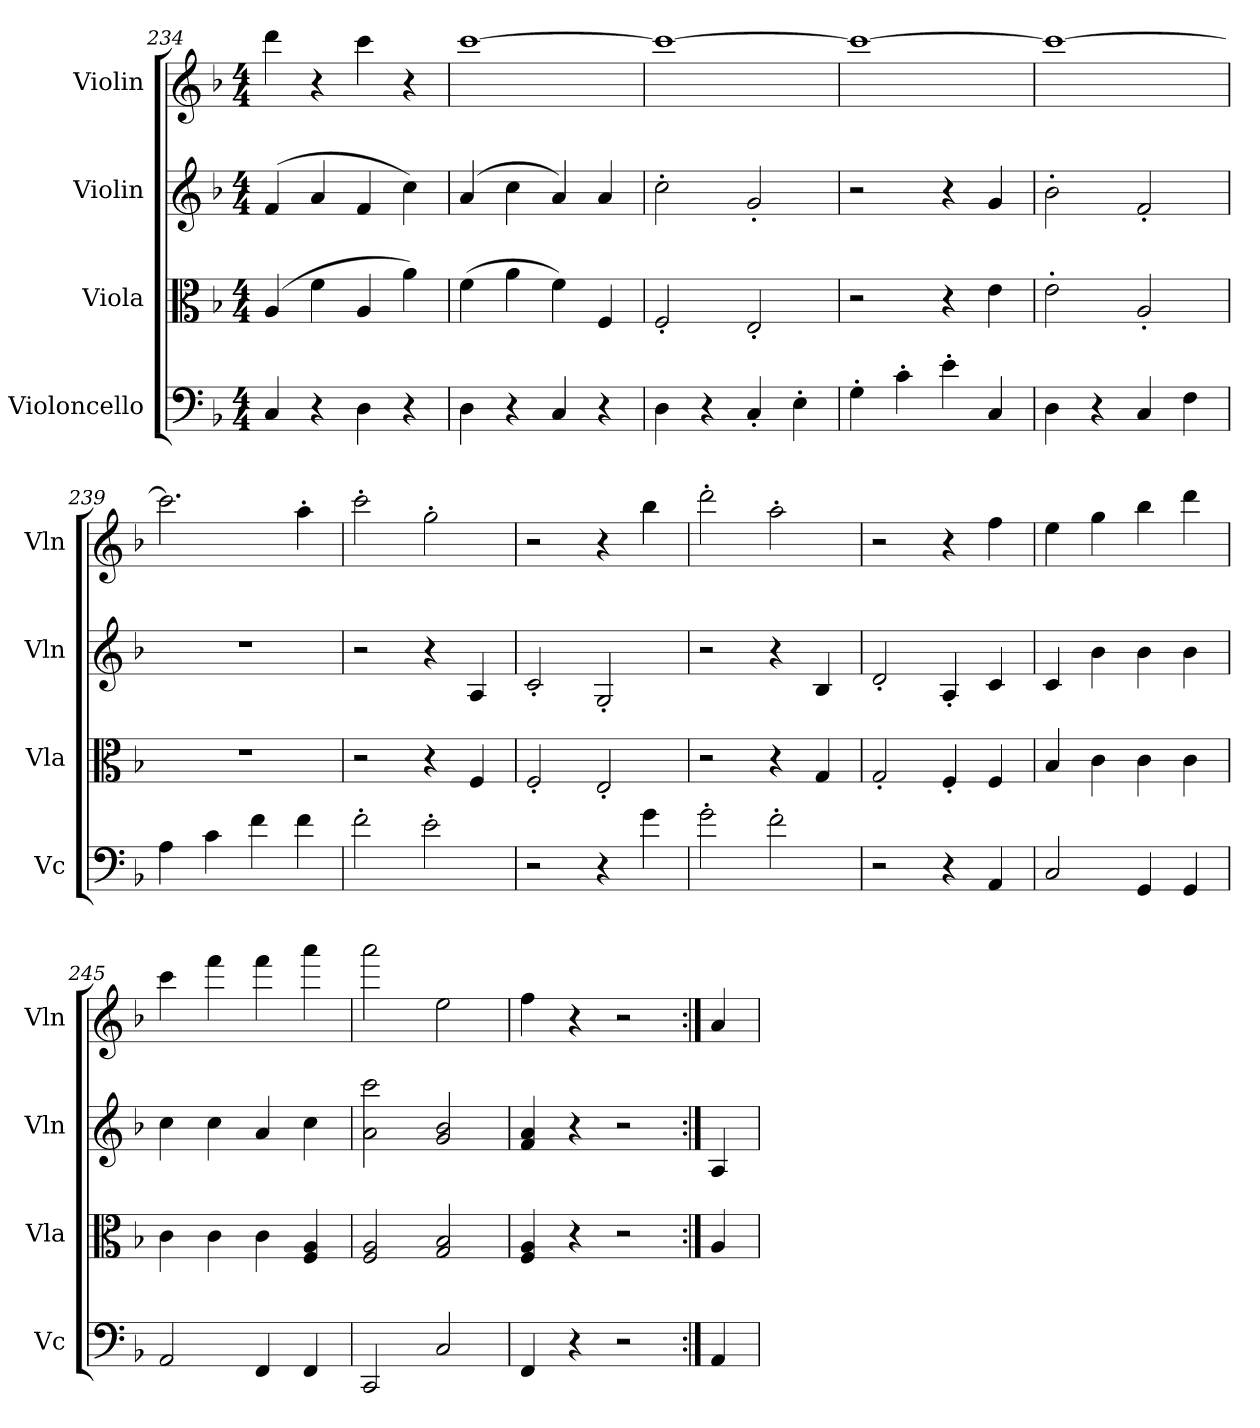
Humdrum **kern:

**kern	**kern	**kern	**kern
*part4	*part3	*part2	*part1
*staff4	*staff3	*staff2	*staff1
*I"Violoncello	*I"Viola	*I"Violin	*I"Violin
*I'Vc	*I'Vla	*I'Vln	*I'Vln
*clefF4	*clefC3	*clefG2	*clefG2
*k[b-]	*k[b-]	*k[b-]	*k[b-]
*M4/4	*M4/4	*M4/4	*M4/4
=234	=234	=234	=234
4C/	(4A/	(4f/	4ddd\
4r	4f\	4a/	4r
4D\	4A/	4f/	4ccc\
4r	4a\)	4cc\)	4r
=235	=235	=235	=235
4D\	(4f\	(4a/	[1ccc
4r	4a\	4cc\	.
4C/	4f\)	4a/)	.
4r	4F/	4a/	.
=236	=236	=236	=236
4D\	2F'/	2cc'\	1ccc_
4r	.	.	.
4C'/	2E'/	2g'/	.
4E'\	.	.	.
=237	=237	=237	=237
4G'\	2r	2r	1ccc_
4c'\	.	.	.
4e'\	4r	4r	.
4C/	4e\	4g/	.
=238	=238	=238	=238
4D\	2e'\	2b-'\	1ccc_
4r	.	.	.
4C/	2A'/	2f'/	.
4F\	.	.	.
=239	=239	=239	=239
4A\	1r	1r	2.ccc\]
4c\	.	.	.
4f\	.	.	.
4f\	.	.	4aa'\
=240	=240	=240	=240
2f'\	2r	2r	2ccc'\
2e'\	4r	4r	2gg'\
.	4F/	4A/	.
=241	=241	=241	=241
2r	2F'/	2c'/	2r
4r	2E'/	2G'/	4r
4g\	.	.	4bb-\
=242	=242	=242	=242
2g'\	2r	2r	2ddd'\
2f'\	4r	4r	2aa'\
.	4G/	4B-/	.
=243	=243	=243	=243
2r	2G'/	2d'/	2r
4r	4F'/	4A'/	4r
4AA/	4F/	4c/	4ff\
=244	=244	=244	=244
2C/	4B-/	4c/	4ee\
.	4c\	4b-\	4gg\
4GG/	4c\	4b-\	4bb-\
4GG/	4c\	4b-\	4ddd\
=245	=245	=245	=245
2AA/	4c\	4cc\	4ccc\
.	4c\	4cc\	4fff\
4FF/	4c\	4a/	4fff\
4FF/	4F/ 4A/	4cc\	4aaa\
=246	=246	=246	=246
2CC/	2F/ 2A/	2a\ 2ccc\	2aaa\
2C/	2G/ 2B-/	2g/ 2b-/	2ee\
=247	=247	=247	=247
4FF/	4F/ 4A/	4f/ 4a/	4ff\
4r	4r	4r	4r
2r	2r	2r	2r
=248:|!	=248:|!	=248:|!	=248:|!
4AA/	4A/	4A/	4a/
=	=	=	=
*-	*-	*-	*-
